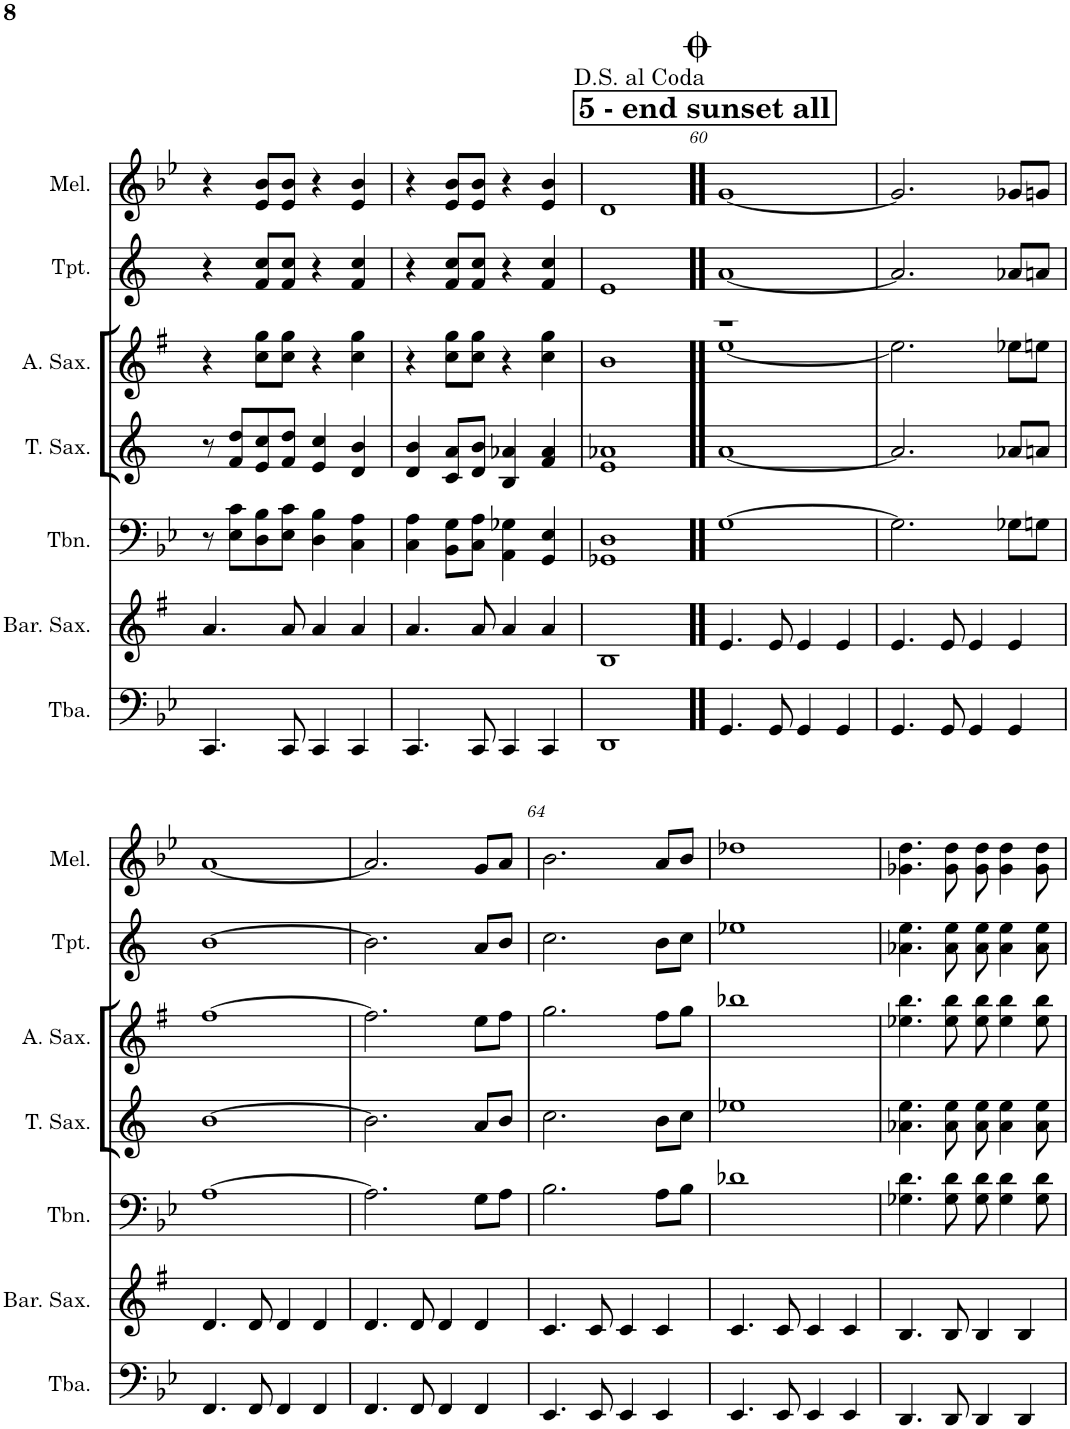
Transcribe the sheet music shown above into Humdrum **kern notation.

**kern	**kern	**kern	**kern	**kern	**kern	**kern
*part7	*part6	*part5	*part4	*part3	*part2	*part1
*staff7	*staff6	*staff5	*staff4	*staff3	*staff2	*staff1
*I"Tuba	*I"Baritone Saxophone	*I"Trombone	*I"Tenor Saxophone	*I"Alto Saxophone	*I"Trumpet	*I"Melodica
*I'Tba.	*I'Bar. Sax.	*I'Tbn.	*I'T. Sax.	*I'A. Sax.	*I'Tpt.	*I'Mel.
!!LO:PB:g=z
*clefF4	*clefG2	*clefF4	*clefG2	*clefG2	*clefG2	*clefG2
*	*Trd12c21	*	*Trd8c14	*Trd5c9	*Trd1c2	*
*k[b-e-]	*k[f#]	*k[b-e-]	*k[]	*k[f#]	*k[]	*k[b-e-]
*M4/4	*M4/4	*M4/4	*M4/4	*M4/4	*M4/4	*M4/4
=57	=57	=57	=57	=57	=57	=57
4.CC/	4.a/	8r	8r	4r	4r	4r
.	.	8E-\ 8c\L	8f/ 8dd/L	.	.	.
.	.	8D\ 8B-\	8e/ 8cc/	8cc\ 8gg\L	8f/ 8cc/L	8e-/ 8b-/L
8CC/	8a/	8E-\ 8c\J	8f/ 8dd/J	8cc\ 8gg\J	8f/ 8cc/J	8e-/ 8b-/J
4CC/	4a/	4D\ 4B-\	4e/ 4cc/	4r	4r	4r
4CC/	4a/	4C\ 4A\	4d/ 4b/	4cc\ 4gg\	4f/ 4cc/	4e-/ 4b-/
=58	=58	=58	=58	=58	=58	=58
4.CC/	4.a/	4C\ 4A\	4d/ 4b/	4r	4r	4r
.	.	8BB-\ 8G\L	8c/ 8a/L	8cc\ 8gg\L	8f/ 8cc/L	8e-/ 8b-/L
8CC/	8a/	8C\ 8A\J	8d/ 8b/J	8cc\ 8gg\J	8f/ 8cc/J	8e-/ 8b-/J
4CC/	4a/	4AA\ 4G-X\	4B/ 4a-X/	4r	4r	4r
4CC/	4a/	4GG/ 4E-/	4f/ 4a-/	4cc\ 4gg\	4f/ 4cc/	4e-/ 4b-/
=59	=59	=59	=59	=59	=59	=59
1DD	1B	1GG-X 1D	1e 1a-X	1b	1e	1d
!!LO:REH:place=s1:a:B:cj:fs=14:t=5 - end sunset all
=60!!	=60!!	=60!!	=60!!	=60!!	=60!!	=60!!
*	*	*	*	*^	*	*
4.GG/	4.e/	[1G	[1a	1r	[1ee	[1a	[1g
8GG/	8e/	.	.	.	.	.	.
4GG/	4e/	.	.	.	.	.	.
4GG/	4e/	.	.	.	.	.	.
*	*	*	*	*v	*v	*	*
=61	=61	=61	=61	=61	=61	=61
4.GG/	4.e/	2.G\]	2.a/]	2.ee\]	2.a/]	2.g/]
8GG/	8e/	.	.	.	.	.
4GG/	4e/	.	.	.	.	.
4GG/	4e/	8G-X\L	8a-X/L	8ee-X\L	8a-X/L	8g-X/L
.	.	8Gn\J	8an/J	8een\J	8an/J	8gn/J
!!LO:LB:g=z
=62	=62	=62	=62	=62	=62	=62
4.FF/	4.d/	[1A	[1b	[1ff#	[1b	[1a
8FF/	8d/	.	.	.	.	.
4FF/	4d/	.	.	.	.	.
4FF/	4d/	.	.	.	.	.
=63	=63	=63	=63	=63	=63	=63
4.FF/	4.d/	2.A\]	2.b\]	2.ff#\]	2.b\]	2.a/]
8FF/	8d/	.	.	.	.	.
4FF/	4d/	.	.	.	.	.
4FF/	4d/	8G\L	8a/L	8ee\L	8a/L	8g/L
.	.	8A\J	8b/J	8ff#\J	8b/J	8a/J
=64	=64	=64	=64	=64	=64	=64
4.EE-/	4.c/	2.B-\	2.cc\	2.gg\	2.cc\	2.b-\
8EE-/	8c/	.	.	.	.	.
4EE-/	4c/	.	.	.	.	.
4EE-/	4c/	8A\L	8b\L	8ff#\L	8b\L	8a/L
.	.	8B-\J	8cc\J	8gg\J	8cc\J	8b-/J
=65	=65	=65	=65	=65	=65	=65
4.EE-/	4.c/	1d-X	1ee-X	1bb-X	1ee-X	1dd-X
8EE-/	8c/	.	.	.	.	.
4EE-/	4c/	.	.	.	.	.
4EE-/	4c/	.	.	.	.	.
=66	=66	=66	=66	=66	=66	=66
4.DD/	4.B/	4.G-X\ 4.d\	4.a-X\ 4.ee\	4.ee-X\ 4.bb\	4.a-X\ 4.ee\	4.g-X\ 4.dd\
8DD/	8B/	8G-\ 8d\	8a-\ 8ee\	8ee-\ 8bb\	8a-\ 8ee\	8g-\ 8dd\
4DD/	4B/	8G-\ 8d\	8a-\ 8ee\	8ee-\ 8bb\	8a-\ 8ee\	8g-\ 8dd\
.	.	4G-\ 4d\	4a-\ 4ee\	4ee-\ 4bb\	4a-\ 4ee\	4g-\ 4dd\
4DD/	4B/	.	.	.	.	.
.	.	8G-\ 8d\	8a-\ 8ee\	8ee-\ 8bb\	8a-\ 8ee\	8g-\ 8dd\
=	=	=	=	=	=	=
*-	*-	*-	*-	*-	*-	*-
